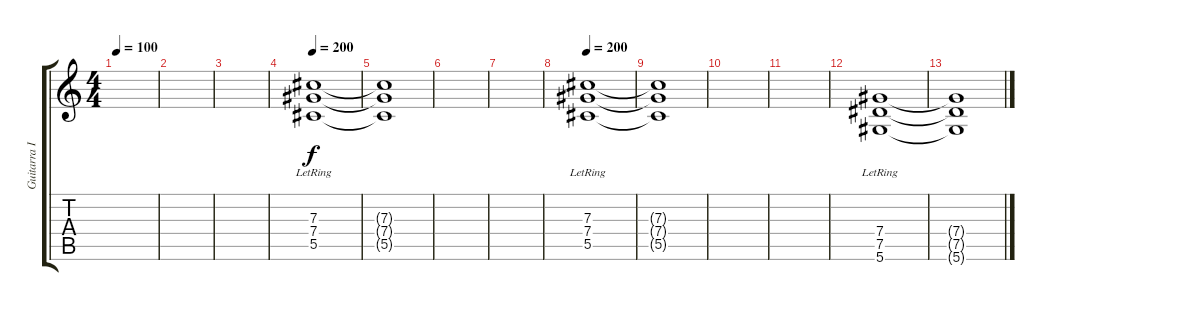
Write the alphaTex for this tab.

\track ("Guitarra II" "Guitarra I") {instrument distortionguitar}
\staff {score tabs}
\tuning (Eb4 Bb3 Gb3 Db3 Ab2 Eb2) {hide}
\ts (4 4)
\tempo 100
\clef g2
\ks c
|
|
|
\tempo 200
(7.3{lr} 7.4{lr} 5.5{lr}).1 |
(7.3{t} 7.4{t} 5.5{t}).1 |
|
|
\tempo 200
(7.3{lr} 7.4{lr} 5.5{lr}).1 |
(7.3{t} 7.4{t} 5.5{t}).1 |
|
|
(7.4{lr} 7.5{lr} 5.6{lr}).1 |
(7.4{t} 7.5{t} 5.6{t}).1
